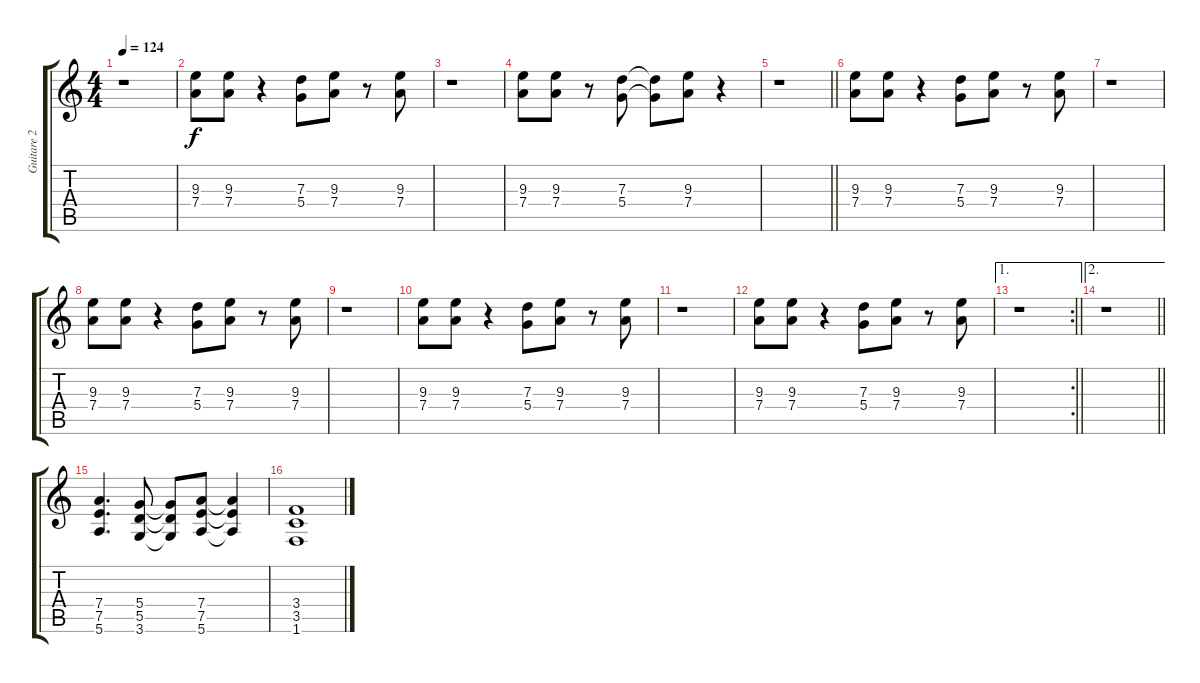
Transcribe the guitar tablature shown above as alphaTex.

\track ("Guitare 2" "Guitare 2") {instrument distortionguitar}
\staff {score tabs}
\tuning (E4 B3 G3 D3 A2 E2) {hide}
\ts (4 4)
\tempo 124
\clef g2
\ks c
r.1{dy f} |
(9.3 7.4).8 (9.3 7.4).8 r.4 (7.3 5.4).8 (9.3 7.4).8 r.8 (9.3 7.4).8 |
r.1 |
(9.3 7.4).8 (9.3 7.4).8 r.8 (7.3 5.4).8 (7.3{t} 5.4{t}).8 (9.3 7.4).8 r.4 |
\barLineRight lightlight
r.1 |
(9.3 7.4).8 (9.3 7.4).8 r.4 (7.3 5.4).8 (9.3 7.4).8 r.8 (9.3 7.4).8 |
r.1 |
(9.3 7.4).8 (9.3 7.4).8 r.4 (7.3 5.4).8 (9.3 7.4).8 r.8 (9.3 7.4).8 |
r.1 |
(9.3 7.4).8 (9.3 7.4).8 r.4 (7.3 5.4).8 (9.3 7.4).8 r.8 (9.3 7.4).8 |
r.1 |
(9.3 7.4).8 (9.3 7.4).8 r.4 (7.3 5.4).8 (9.3 7.4).8 r.8 (9.3 7.4).8 |
\ae 1
\rc 2
\barLineRight lightlight
r.1 |
\ae 2
\barLineRight lightlight
r.1 |
(7.4 7.5 5.6).4{d} (5.4 5.5 3.6).8 (5.4{t} 5.5{t} 3.6{t}).8 (7.4 7.5 5.6).8 (7.4{t} 7.5{t} 5.6{t}).4 |
(3.4 3.5 1.6).1
